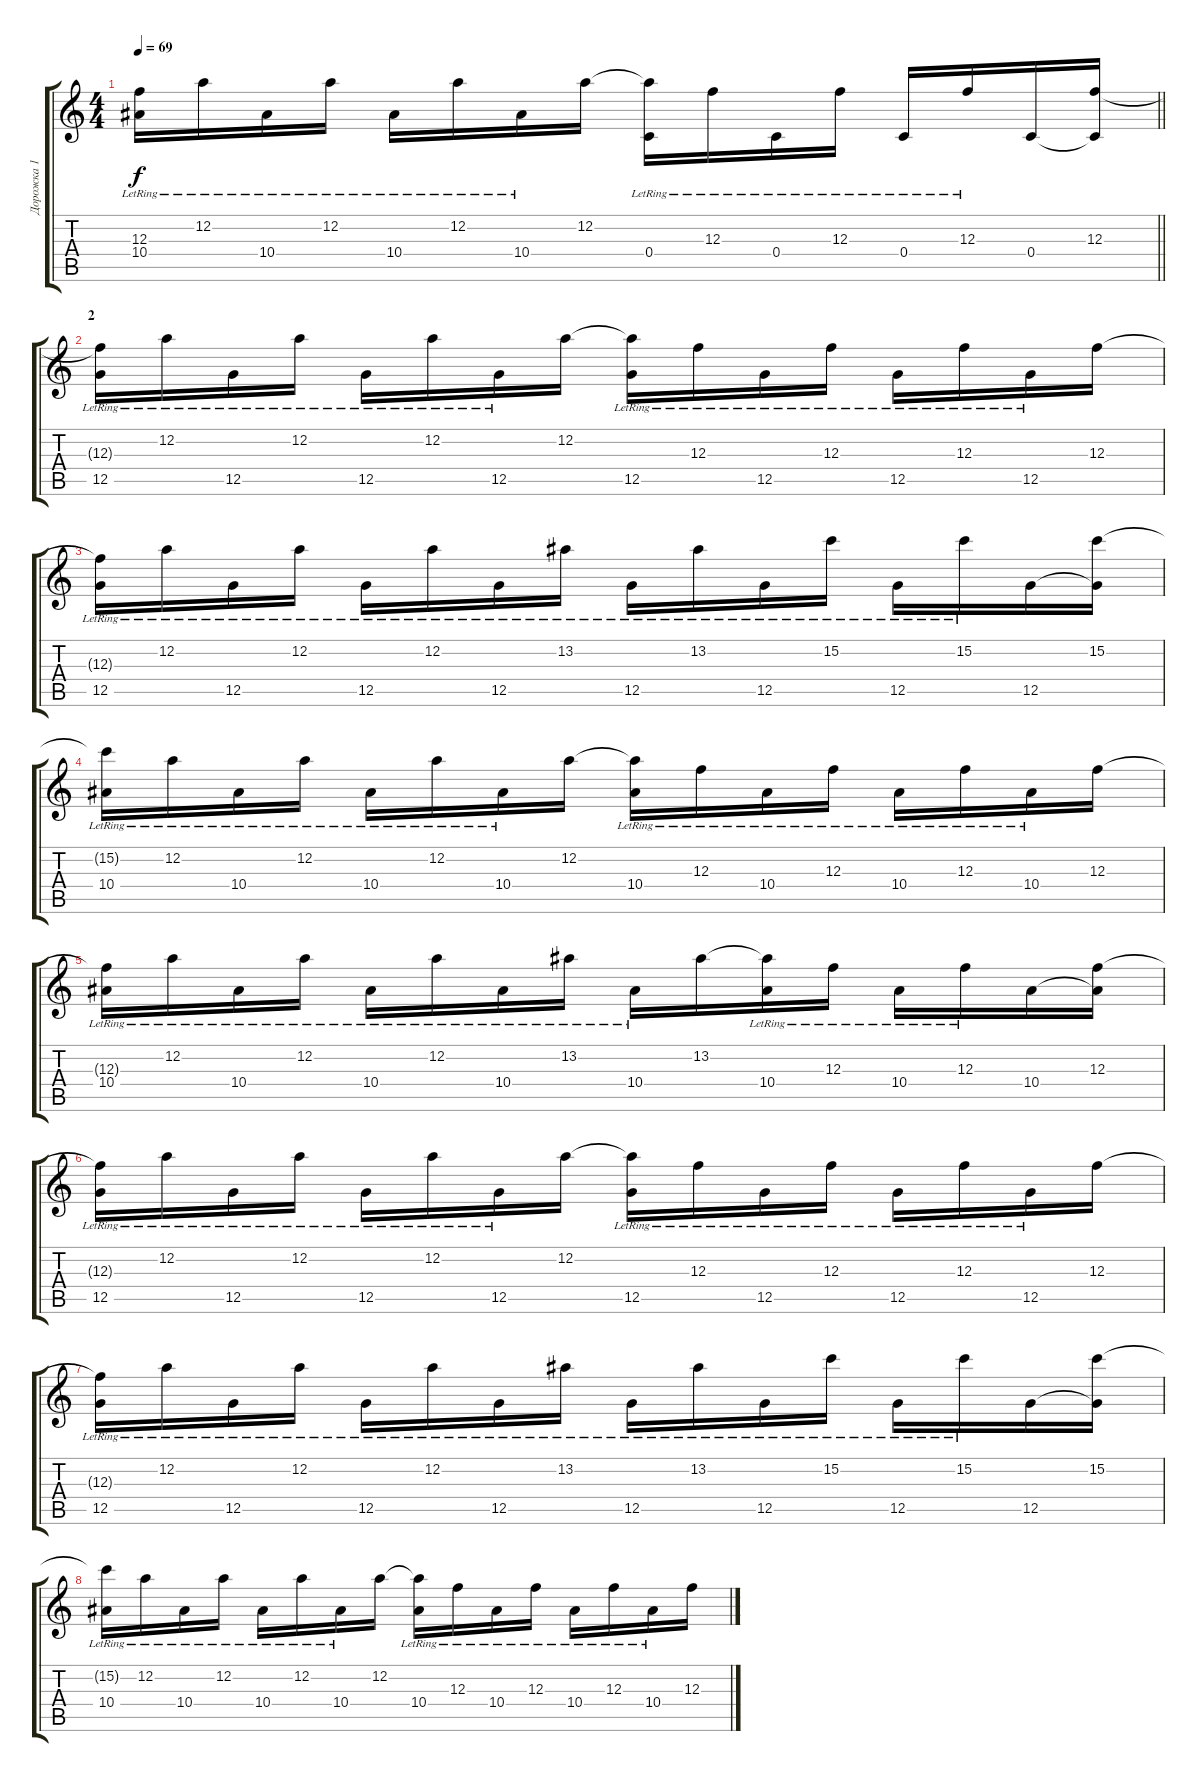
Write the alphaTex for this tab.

\track ("Дорожка 1" "Дорожка 1") {instrument electricguitarjazz}
\staff {score tabs}
\tuning (D4 A3 F3 C3 G2 C2) {hide}
\ts (4 4)
\tempo 69
\clef g2
\barLineRight lightlight
\ks c
(12.3{t} 10.4{lr}).16{dy f} 12.2{lr}.16 10.4{lr}.16 12.2{lr}.16 10.4{lr}.16 12.2{lr}.16 10.4{lr}.16 12.2.16 (12.2{t} 0.4{lr}).16 12.3{lr}.16 0.4{lr}.16 12.3{lr}.16 0.4{lr}.16 12.3{lr}.16 0.4.16 (12.3 0.4{t}).16 |
\section ("" "2")
(12.3{t} 12.5{lr}).16 12.2{lr}.16 12.5{lr}.16 12.2{lr}.16 12.5{lr}.16 12.2{lr}.16 12.5{lr}.16 12.2.16 (12.2{t} 12.5{lr}).16 12.3{lr}.16 12.5{lr}.16 12.3{lr}.16 12.5{lr}.16 12.3{lr}.16 12.5{lr}.16 12.3.16 |
(12.3{t} 12.5{lr}).16 12.2{lr}.16 12.5{lr}.16 12.2{lr}.16 12.5{lr}.16 12.2{lr}.16 12.5{lr}.16 13.2{lr}.16 12.5{lr}.16 13.2{lr}.16 12.5{lr}.16 15.2{lr}.16 12.5{lr}.16 15.2{lr}.16 12.5.16 (15.2 12.5{t}).16 |
(15.2{t} 10.4{lr}).16 12.2{lr}.16 10.4{lr}.16 12.2{lr}.16 10.4{lr}.16 12.2{lr}.16 10.4{lr}.16 12.2.16 (12.2{t} 10.4{lr}).16 12.3{lr}.16 10.4{lr}.16 12.3{lr}.16 10.4{lr}.16 12.3{lr}.16 10.4{lr}.16 12.3.16 |
(12.3{t} 10.4{lr}).16 12.2{lr}.16 10.4{lr}.16 12.2{lr}.16 10.4{lr}.16 12.2{lr}.16 10.4{lr}.16 13.2{lr}.16 10.4{lr}.16 13.2.16 (13.2{t} 10.4{lr}).16 12.3{lr}.16 10.4{lr}.16 12.3{lr}.16 10.4.16 (12.3 10.4{t}).16 |
(12.3{t} 12.5{lr}).16 12.2{lr}.16 12.5{lr}.16 12.2{lr}.16 12.5{lr}.16 12.2{lr}.16 12.5{lr}.16 12.2.16 (12.2{t} 12.5{lr}).16 12.3{lr}.16 12.5{lr}.16 12.3{lr}.16 12.5{lr}.16 12.3{lr}.16 12.5{lr}.16 12.3.16 |
(12.3{t} 12.5{lr}).16 12.2{lr}.16 12.5{lr}.16 12.2{lr}.16 12.5{lr}.16 12.2{lr}.16 12.5{lr}.16 13.2{lr}.16 12.5{lr}.16 13.2{lr}.16 12.5{lr}.16 15.2{lr}.16 12.5{lr}.16 15.2{lr}.16 12.5.16 (15.2 12.5{t}).16 |
(15.2{t} 10.4{lr}).16 12.2{lr}.16 10.4{lr}.16 12.2{lr}.16 10.4{lr}.16 12.2{lr}.16 10.4{lr}.16 12.2.16 (12.2{t} 10.4{lr}).16 12.3{lr}.16 10.4{lr}.16 12.3{lr}.16 10.4{lr}.16 12.3{lr}.16 10.4{lr}.16 12.3.16
